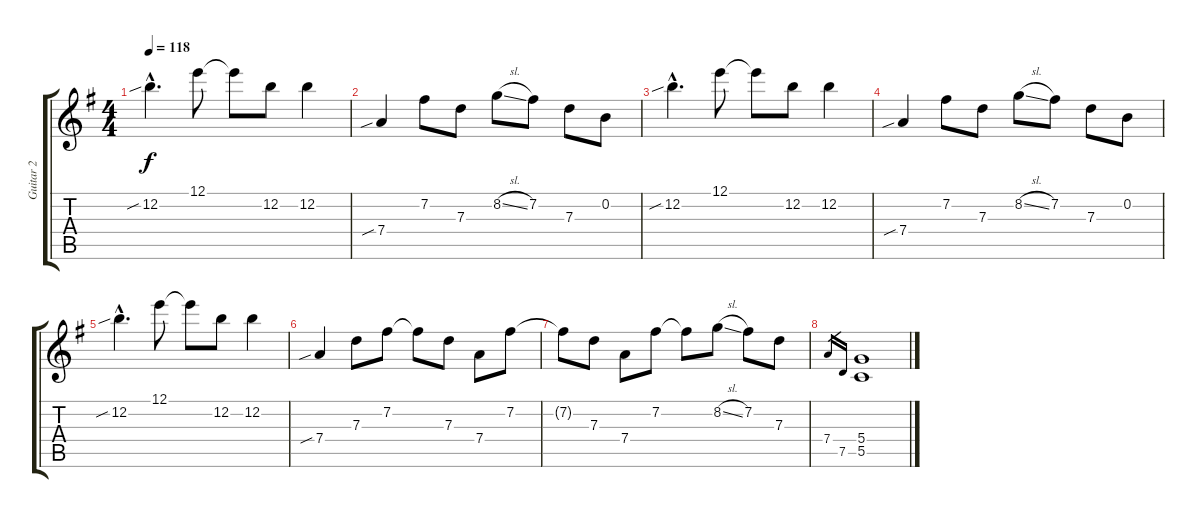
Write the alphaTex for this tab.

\track ("Guitar 2" "Guitar 2") {instrument distortionguitar}
\staff {score tabs}
\tuning (E4 B3 G3 D3 G2 D2) {hide}
\ts (4 4)
\tempo 118
\clef g2
\ks g
12.2{sib hac}.4{d dy f} 12.1.8 12.1{t}.8 12.2.8 12.2.4 |
7.4{sib}.4 7.2.8 7.3.8 8.2{sl}.8 7.2.8 7.3.8 0.2.8 |
12.2{sib hac}.4{d} 12.1.8 12.1{t}.8 12.2.8 12.2.4 |
7.4{sib}.4 7.2.8 7.3.8 8.2{sl}.8 7.2.8 7.3.8 0.2.8 |
12.2{sib hac}.4{d} 12.1.8 12.1{t}.8 12.2.8 12.2.4 |
7.4{sib}.4 7.3.8 7.2.8 7.2{t}.8 7.3.8 7.4.8 7.2.8 |
7.2{t}.8 7.3.8 7.4.8 7.2.8 7.2{t}.8 8.2{sl}.8 7.2.8 7.3.8 |
7.4.16{gr} 7.5.16{gr} (5.4 5.5).1
